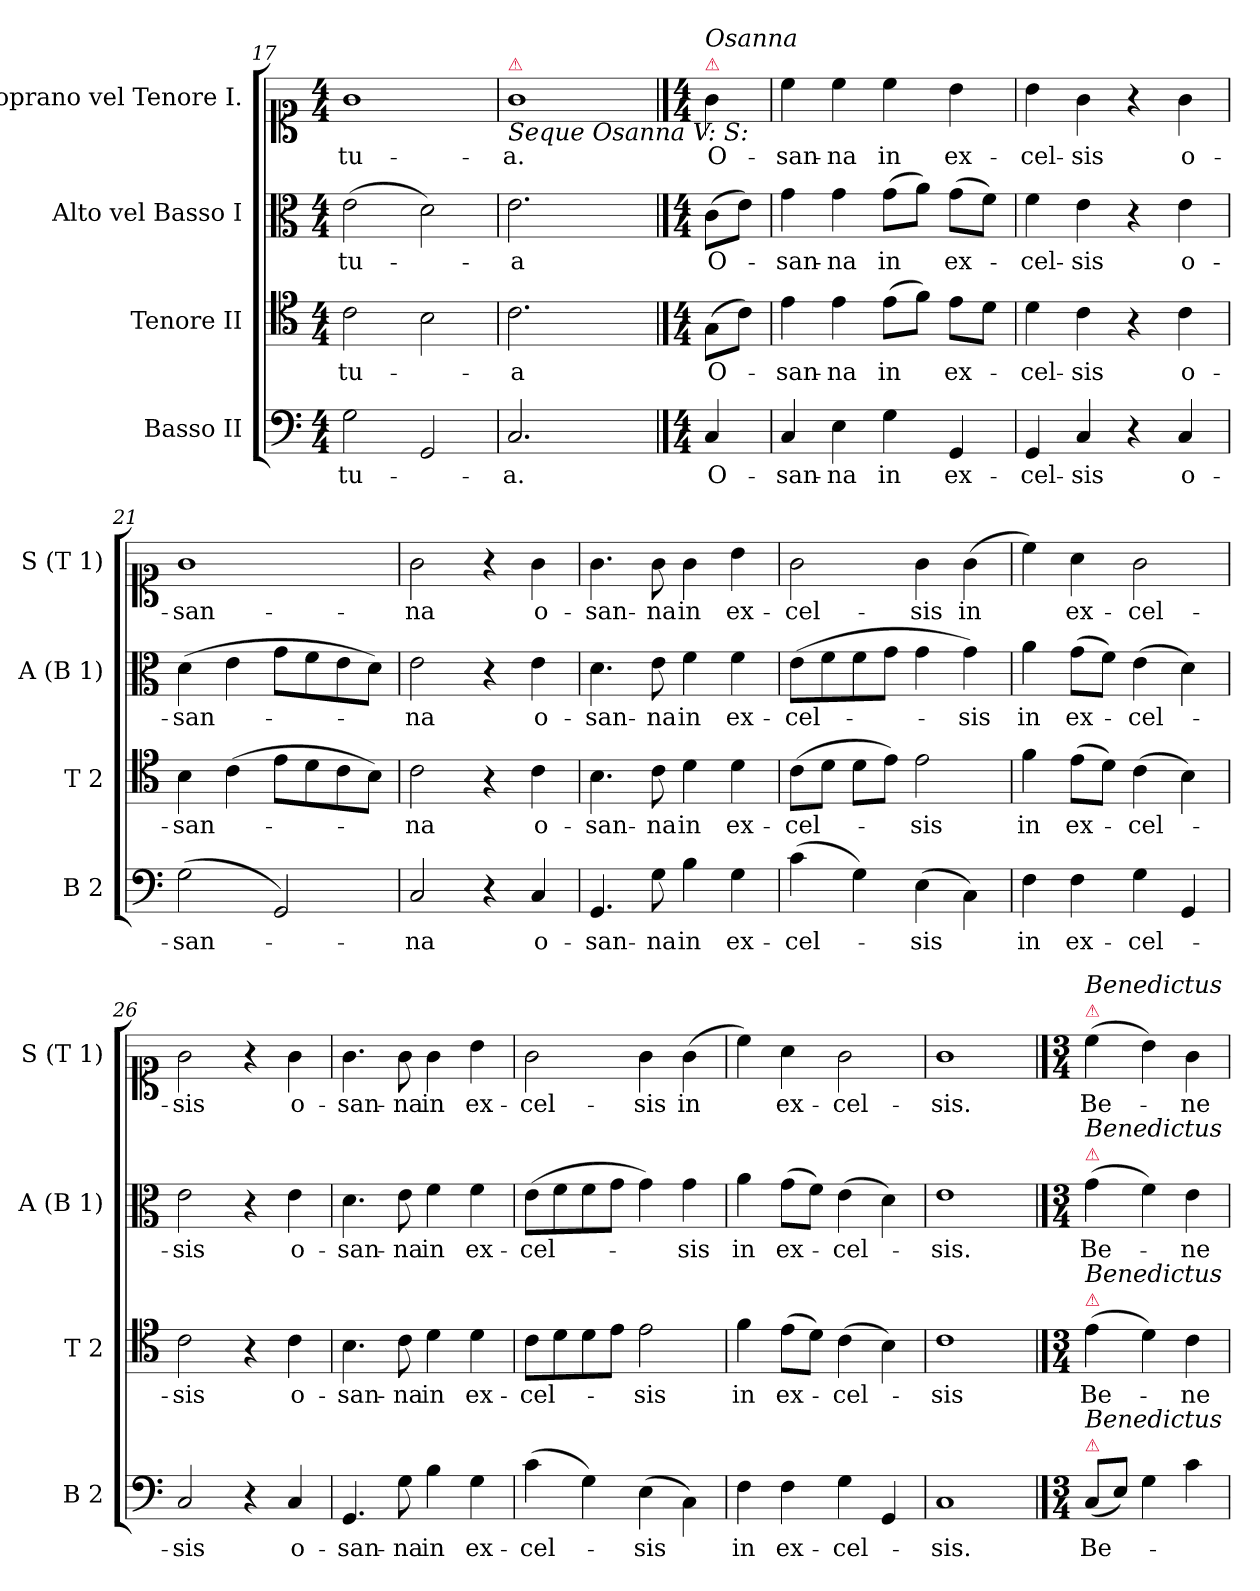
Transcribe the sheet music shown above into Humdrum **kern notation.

**kern	**text	**kern	**text	**kern	**text	**kern	**text
*part4	*part4	*part3	*part3	*part2	*part2	*part1	*part1
*staff4	*staff4	*staff3	*staff3	*staff2	*staff2	*staff1	*staff1
*I"Basso II	*	*I"Tenore II	*	*I"Alto vel Basso I	*	*I"Soprano vel Tenore I.	*
*I'B 2	*	*I'T 2	*	*I'A (B 1)	*	*I'S (T 1)	*
*clefF4	*	*clefC4	*	*clefC3	*	*clefC1	*
*k[]	*	*k[]	*	*k[]	*	*k[]	*
*M4/4	*	*M4/4	*	*M4/4	*	*M4/4	*
=17	=17	=17	=17	=17	=17	=17	=17
2G\	tu-	2c\	tu-	(>2e\	tu-	1g	tu-
2GG/	.	2B\	.	2d\)	.	.	.
=18	=18	=18	=18	=18	=18	=18	=18
!	!	!	!	!	!	!LO:TX:a:color=crimson:t=⚠	!
!	!	!	!	!	!	!LO:TX:b:i:t=Seque Osanna V&colon; S&colon;	!
!	!	!	!	!	!	!LO:N:vis=1	!
2.C/	-a.	2.c\	-a	2.e\	-a	2.g\	-a.
4ryy	.	4ryy	.	4ryy	.	4ryy	.
==	==	==	==	==	==	==	==
*M4/4	*	*M4/4	*	*M4/4	*	*M4/4	*
!	!	!	!	!	!	!LO:TX:a:color=crimson:t=⚠	!
!	!	!	!	!	!	!LO:TX:a:i:t=Osanna	!
4C/	O-	(>8G\L	O-	(>8c\L	O-	4g\	O-
.	.	8c\J)	.	8e\J)	.	.	.
=19	=19	=19	=19	=19	=19	=19	=19
4C/	-san-	4e\	-san-	4g\	-san-	4cc\	-san-
4E\	-na	4e\	-na	4g\	-na	4cc\	-na
4G\	in	(>8e\L	in	(>8g\L	in	4cc\	in
.	.	8f\J)	.	8a\J)	.	.	.
4GG/	ex-	8e\L	ex-	(>8g\L	ex-	4b\	ex-
.	.	8d\J	.	8f\J)	.	.	.
=20	=20	=20	=20	=20	=20	=20	=20
4GG/	-cel-	4d\	-cel-	4f\	-cel-	4b\	-cel-
4C/	-sis	4c\	-sis	4e\	-sis	4g\	-sis
4r	.	4r	.	4r	.	4r	.
4C/	o-	4c\	o-	4e\	o-	4g\	o-
=21	=21	=21	=21	=21	=21	=21	=21
(>2G\	-san-	4B\	-san-	(>4d\	-san-	1g	-san-
.	.	(>4c\	.	4e\	.	.	.
2GG/)	.	8e\L	.	8g\L	.	.	.
.	.	8d\	.	8f\	.	.	.
.	.	8c\	.	8e\	.	.	.
.	.	8B\J)	.	8d\J)	.	.	.
=22	=22	=22	=22	=22	=22	=22	=22
2C/	-na	2c\	-na	2e\	-na	2g\	-na
4r	.	4r	.	4r	.	4r	.
4C/	o-	4c\	o-	4e\	o-	4g\	o-
=23	=23	=23	=23	=23	=23	=23	=23
4.GG/	-san-	4.B\	-san-	4.d\	-san-	4.g\	-san-
8G\	-na	8c\	-na	8e\	-na	8g\	-na
4B\	in	4d\	in	4f\	in	4g\	in
4G\	ex-	4d\	ex-	4f\	ex-	4b\	ex-
=24	=24	=24	=24	=24	=24	=24	=24
(>4c\	-cel-	(>8c\L	-cel-	(>8e\L	-cel-	2g\	-cel-
.	.	8d\J	.	8f\	.	.	.
4G\)	.	8d\L	.	8f\	.	.	.
.	.	8e\J)	.	8g\J	.	.	.
(>4E\	-sis	2e\	-sis	4g\	.	4g\	-sis
4C\)	.	.	.	4g\)	-sis	(>4g\	in
=25	=25	=25	=25	=25	=25	=25	=25
4F\	in	4f\	in	4a\	in	4cc\)	.
4F\	ex-	(>8e\L	ex-	(>8g\L	ex-	4a\	ex-
.	.	8d\J)	.	8f\J)	.	.	.
4G\	-cel-	(>4c\	-cel-	(>4e\	-cel-	2g\	-cel-
4GG/	.	4B\)	.	4d\)	.	.	.
=26	=26	=26	=26	=26	=26	=26	=26
2C/	-sis	2c\	-sis	2e\	-sis	2g\	-sis
4r	.	4r	.	4r	.	4r	.
4C/	o-	4c\	o-	4e\	o-	4g\	o-
=27	=27	=27	=27	=27	=27	=27	=27
4.GG/	-san-	4.B\	-san-	4.d\	-san-	4.g\	-san-
8G\	-na	8c\	-na	8e\	-na	8g\	-na
4B\	in	4d\	in	4f\	in	4g\	in
4G\	ex-	4d\	ex-	4f\	ex-	4b\	ex-
=28	=28	=28	=28	=28	=28	=28	=28
(>4c\	-cel-	8c\L	-cel-	(>8e\L	-cel-	2g\	-cel-
.	.	8d\	.	8f\	.	.	.
4G\)	.	8d\	.	8f\	.	.	.
.	.	8e\J	.	8g\J	.	.	.
(>4E\	-sis	2e\	-sis	4g\)	.	4g\	-sis
4C\)	.	.	.	4g\	-sis	(>4g\	in
=29	=29	=29	=29	=29	=29	=29	=29
4F\	in	4f\	in	4a\	in	4cc\)	.
4F\	ex-	(>8e\L	ex-	(>8g\L	ex-	4a\	ex-
.	.	8d\J)	.	8f\J)	.	.	.
4G\	-cel-	(>4c\	-cel-	(>4e\	-cel-	2g\	-cel-
4GG/	.	4B\)	.	4d\)	.	.	.
=30	=30	=30	=30	=30	=30	=30	=30
1C	-sis.	1c	-sis	1e	-sis.	1g	-sis.
==31	==31	==31	==31	==31	==31	==31	==31
*M3/4	*	*M3/4	*	*M3/4	*	*M3/4	*
!	!	!	!	!	!	!LO:TX:a:color=crimson:t=⚠	!
!	!	!	!	!	!	!LO:TX:a:i:t=Benedictus	!
!	!	!	!	!LO:TX:a:color=crimson:t=⚠	!	!	!
!	!	!	!	!LO:TX:a:i:t=Benedictus	!	!	!
!	!	!LO:TX:a:color=crimson:t=⚠	!	!	!	!	!
!	!	!LO:TX:a:i:t=Benedictus	!	!	!	!	!
!LO:TX:a:color=crimson:t=⚠	!	!	!	!	!	!	!
!LO:TX:a:i:t=Benedictus	!	!	!	!	!	!	!
(<8C/L	Be-	(4e\	Be-	(>4g\	Be-	(>4cc\	Be-
8E/J)	.	.	.	.	.	.	.
4G\	.	4d\)	.	4f\)	.	4b\)	.
4c\	.	4c\	-ne-	4e\	-ne-	4g\	-ne-
=	=	=	=	=	=	=	=
*-	*-	*-	*-	*-	*-	*-	*-
